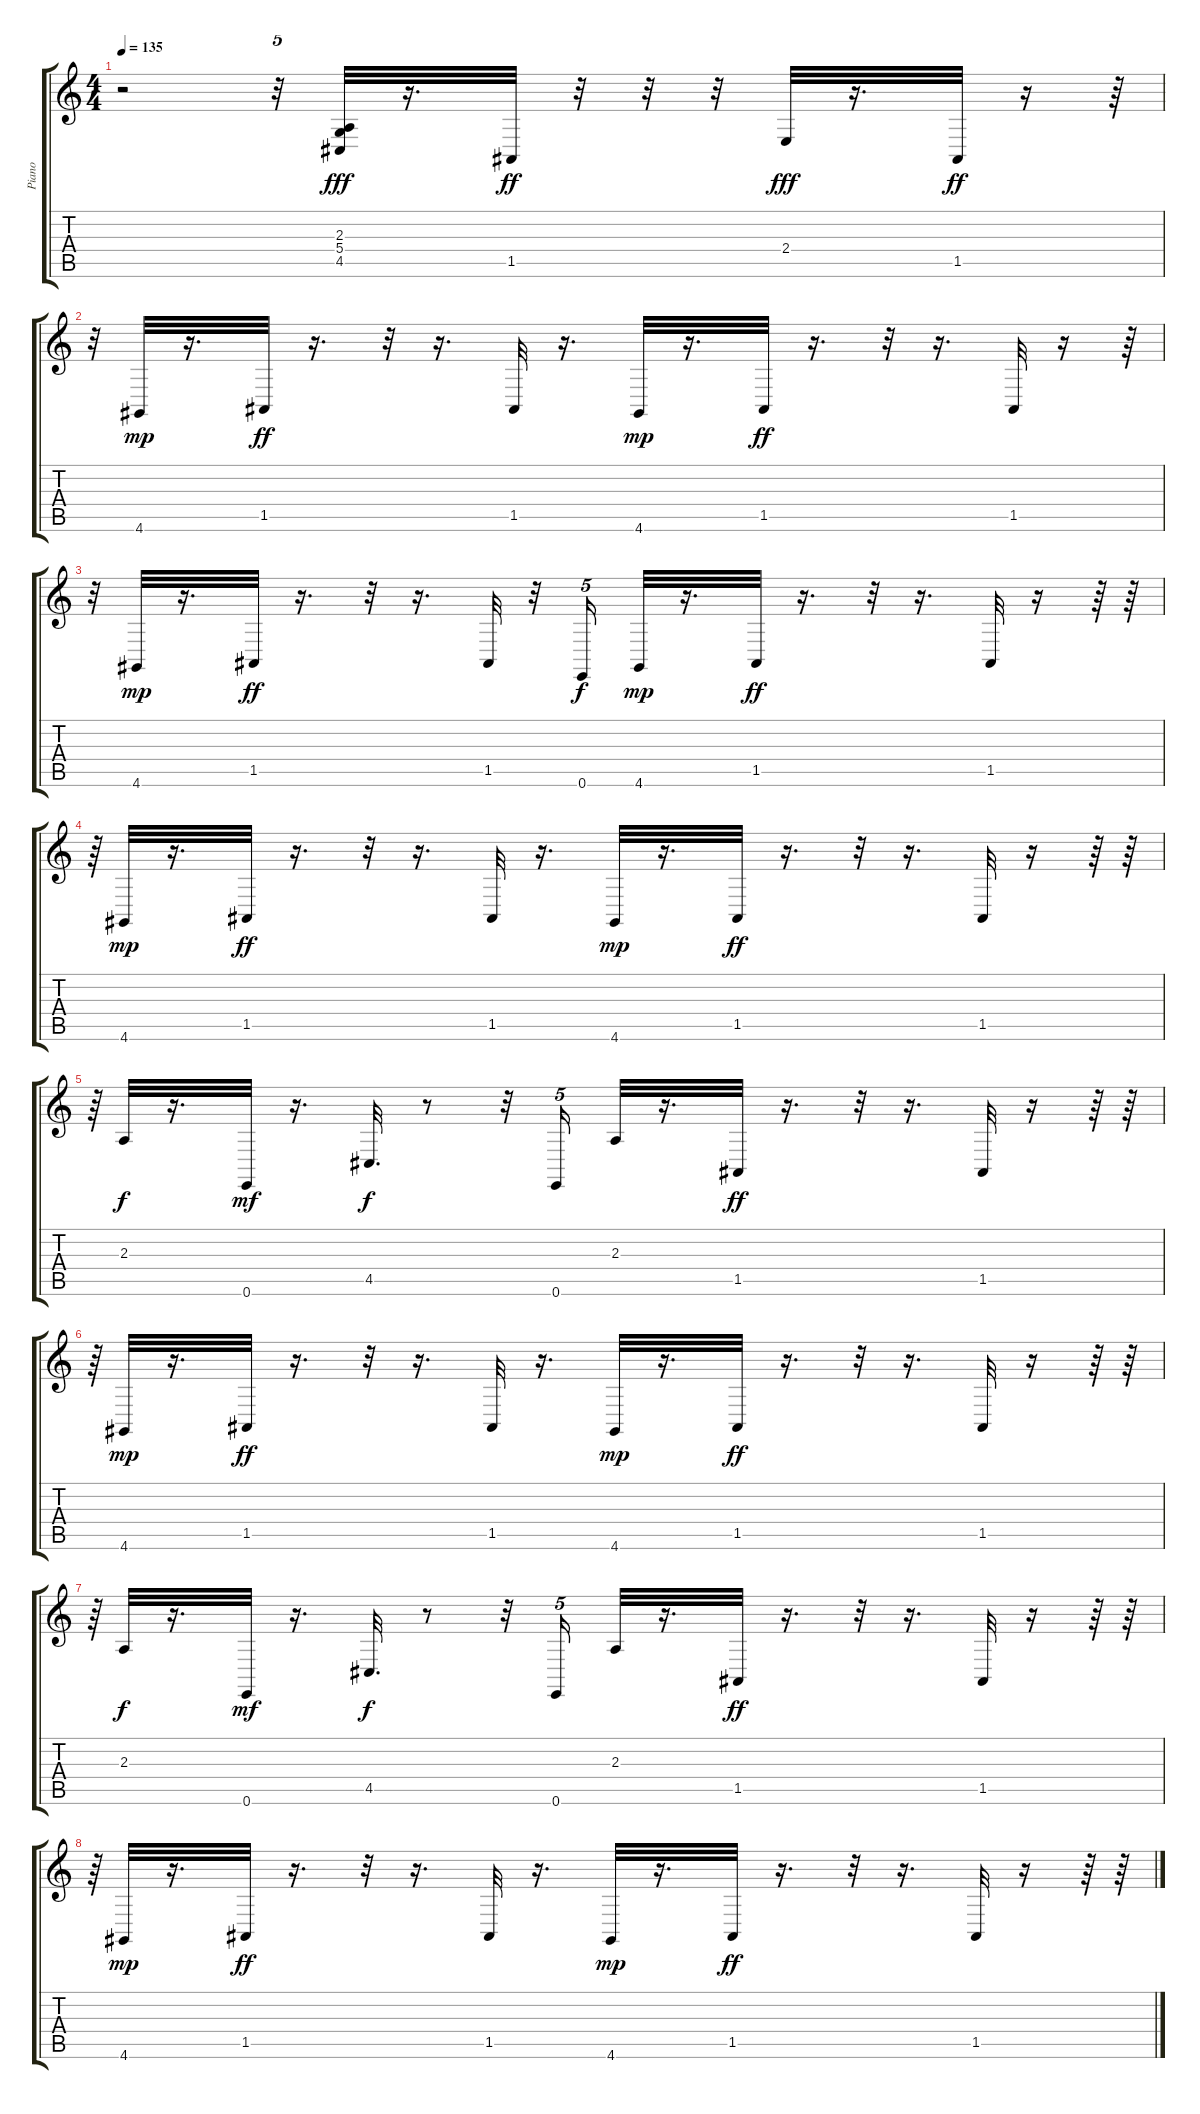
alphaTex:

\track ("Piano" "Piano") {instrument acousticgrandpiano}
\staff {score tabs}
\tuning (E4 B3 G3 D3 A2 E2) {hide}
\ts (4 4)
\tempo 135
\clef g2
\ks c
r.2{dy ff} r.32{tu (5 4)} (2.3 5.4 4.5).32{dy fff} r.16{d} 1.5.32{dy ff} r.32 r.32 r.32 2.4.32{dy fff} r.16{d} 1.5.32{dy ff} r.16 r.64 |
r.32{tu (5 4)} 4.6.32{dy mp} r.16{d} 1.5.32{dy ff} r.16{d} r.32 r.16{d} 1.5.32 r.16{d} 4.6.32{dy mp} r.16{d} 1.5.32{dy ff} r.16{d} r.32 r.16{d} 1.5.32 r.16 r.64 |
r.32{tu (5 4)} 4.6.32{dy mp} r.16{d} 1.5.32{dy ff} r.16{d} r.32 r.16{d} 1.5.32 r.32 0.6.16{tu (5 4) dy f} 4.6.32{dy mp} r.16{d} 1.5.32{dy ff} r.16{d} r.32 r.16{d} 1.5.32 r.16 r.64 r.64 |
r.64{tu (5 4)} 4.6.32{dy mp} r.16{d} 1.5.32{dy ff} r.16{d} r.32 r.16{d} 1.5.32 r.16{d} 4.6.32{dy mp} r.16{d} 1.5.32{dy ff} r.16{d} r.32 r.16{d} 1.5.32 r.16 r.64 r.64 |
r.64{tu (5 4)} 2.3.32{dy f} r.16{d} 0.6.32{dy mf} r.16{d} 4.5.32{d dy f} r.8 r.32 0.6.16{tu (5 4)} 2.3.32 r.16{d} 1.5.32{dy ff} r.16{d} r.32 r.16{d} 1.5.32 r.16 r.64 r.64 |
r.64{tu (5 4)} 4.6.32{dy mp} r.16{d} 1.5.32{dy ff} r.16{d} r.32 r.16{d} 1.5.32 r.16{d} 4.6.32{dy mp} r.16{d} 1.5.32{dy ff} r.16{d} r.32 r.16{d} 1.5.32 r.16 r.64 r.64 |
r.64{tu (5 4)} 2.3.32{dy f} r.16{d} 0.6.32{dy mf} r.16{d} 4.5.32{d dy f} r.8 r.32 0.6.16{tu (5 4)} 2.3.32 r.16{d} 1.5.32{dy ff} r.16{d} r.32 r.16{d} 1.5.32 r.16 r.64 r.64 |
r.64{tu (5 4)} 4.6.32{dy mp} r.16{d} 1.5.32{dy ff} r.16{d} r.32 r.16{d} 1.5.32 r.16{d} 4.6.32{dy mp} r.16{d} 1.5.32{dy ff} r.16{d} r.32 r.16{d} 1.5.32 r.16 r.64 r.64
